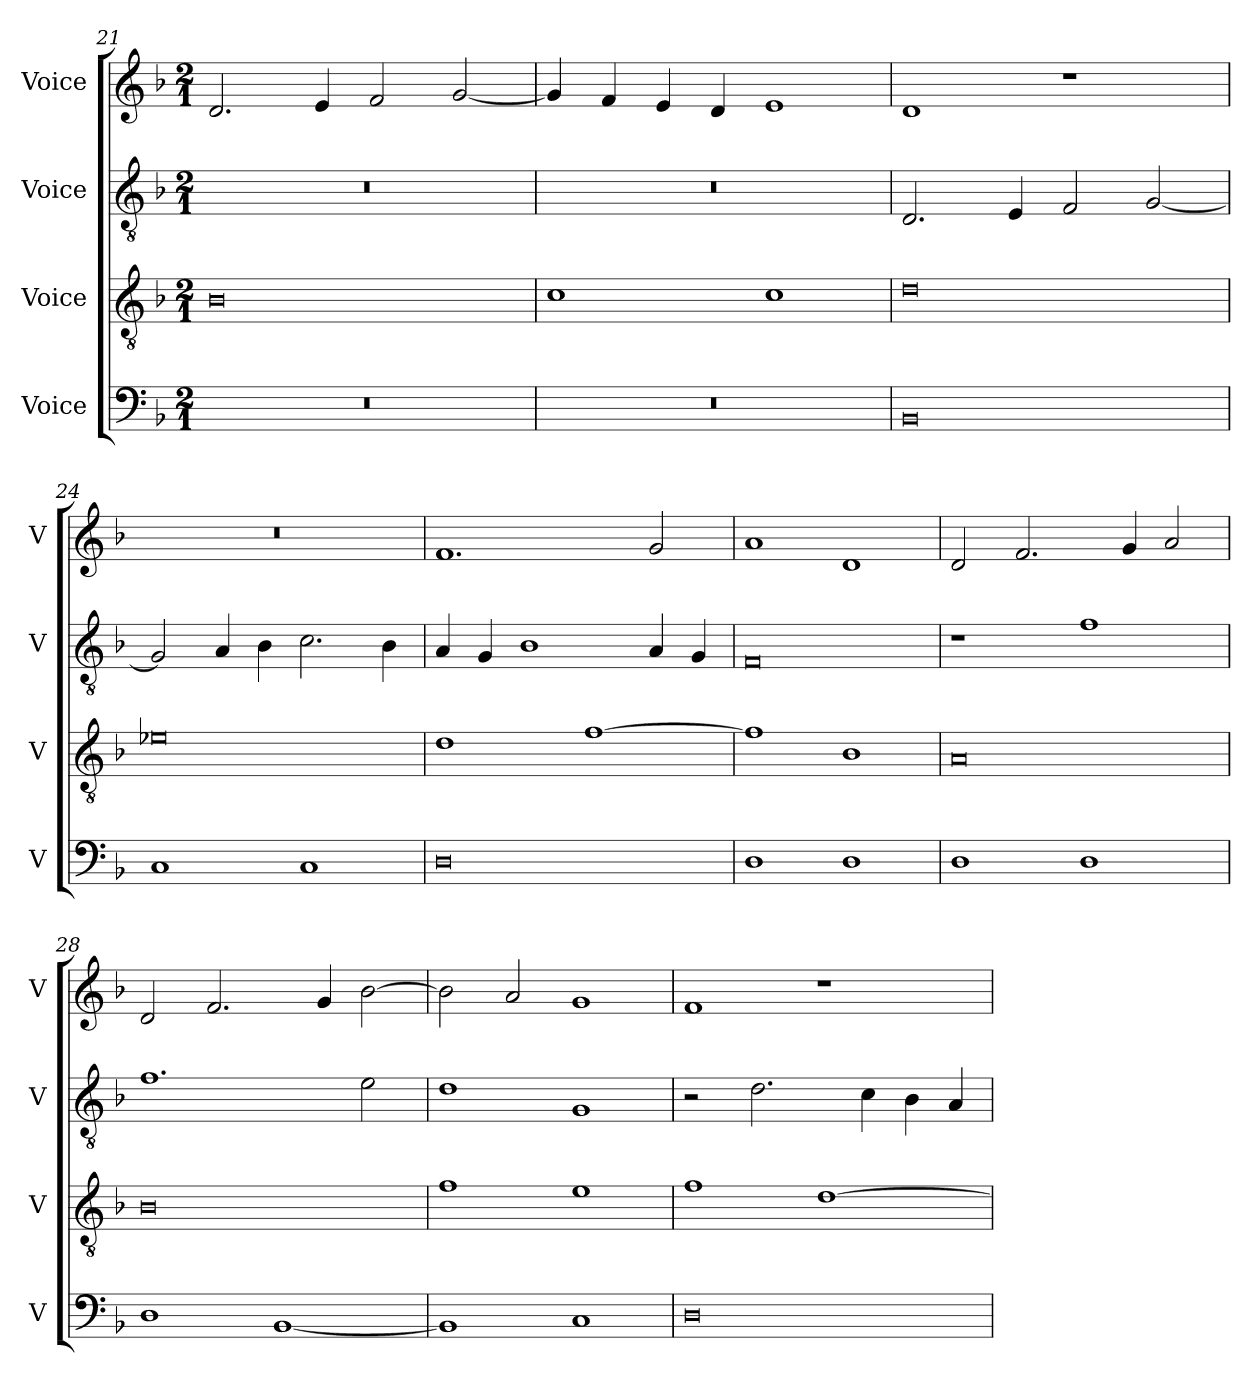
**kern	**kern	**kern	**kern
*part4	*part3	*part2	*part1
*staff4	*staff3	*staff2	*staff1
*I"Voice	*I"Voice	*I"Voice	*I"Voice
*I'V	*I'V	*I'V	*I'V
!!LO:LB:g=z
*clefF4	*clefGv2	*clefGv2	*clefG2
*k[b-]	*k[b-]	*k[b-]	*k[b-]
*M2/1	*M2/1	*M2/1	*M2/1
=21	=21	=21	=21
0r	0B-	0r	2.d/
.	.	.	4e/
.	.	.	2f/
.	.	.	[2g/
=22	=22	=22	=22
0r	1c	0r	4g/]
.	.	.	4f/
.	.	.	4e/
.	.	.	4d/
.	1c	.	1e
=23	=23	=23	=23
0BB-	0d	2.D/	1d
.	.	4E/	.
.	.	2F/	1r
.	.	[2G/	.
!!LO:LB:g=z
=24	=24	=24	=24
1C	0e-X	2G/]	0r
.	.	4A/	.
.	.	4B-\	.
1C	.	2.c\	.
.	.	4B-\	.
=25	=25	=25	=25
0D	1d	4A/	1.f
.	.	4G/	.
.	.	1B-	.
.	[1f	.	.
.	.	4A/	2g/
.	.	4G/	.
=26	=26	=26	=26
1D	1f]	0F	1a
1D	1B-	.	1d
=27	=27	=27	=27
1D	0A	1r	2d/
.	.	.	2.f/
1D	.	1f	.
.	.	.	4g/
.	.	.	2a/
!!LO:PB:g=z
=28	=28	=28	=28
1D	0B-	1.f	2d/
.	.	.	2.f/
[1BB-	.	.	.
.	.	.	4g/
.	.	2e\	[2b-\
=29	=29	=29	=29
1BB-]	1f	1d	2b-\]
.	.	.	2a/
1C	1e	1G	1g
=30	=30	=30	=30
0D	1f	2r	1f
.	.	2.d\	.
.	[1d	.	1r
.	.	4c\	.
.	.	4B-\	.
.	.	4A/	.
=	=	=	=
*-	*-	*-	*-
